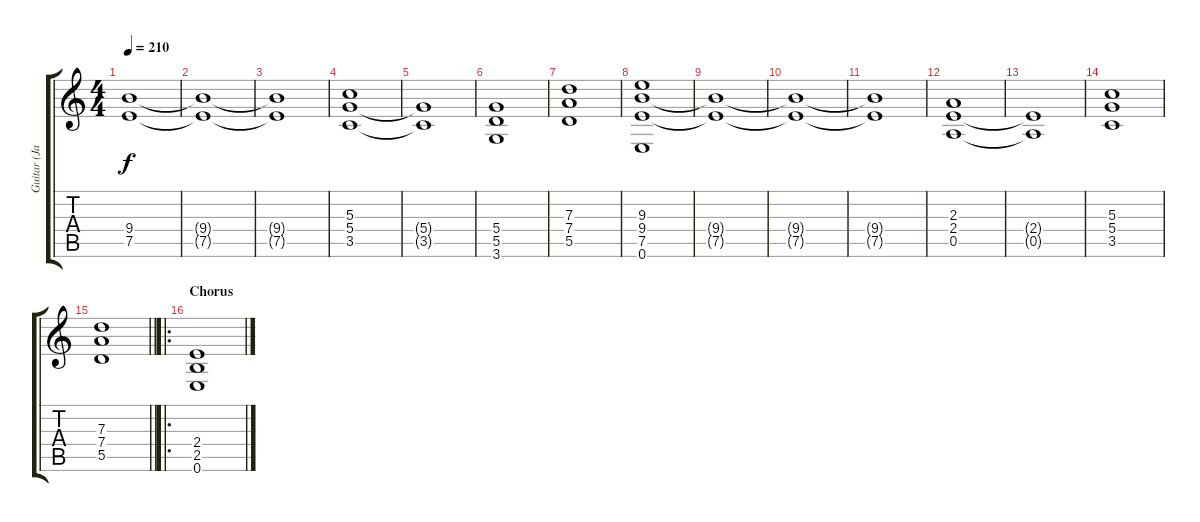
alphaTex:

\track ("Guitar (Janick Gers)" "Guitar (Ja") {instrument electricguitarjazz}
\staff {score tabs}
\tuning (E4 B3 G3 D3 A2 E2) {hide}
\ts (4 4)
\tempo 210
\clef g2
\ks c
(9.4{t} 7.5{t}).1{dy f} |
(9.4{t} 7.5{t}).1 |
(9.4{t} 7.5{t}).1 |
(5.3 5.4 3.5).1 |
(5.4{t} 3.5{t}).1 |
(5.4 5.5 3.6).1 |
(7.3 7.4 5.5).1 |
(9.3 9.4 7.5 0.6).1 |
(9.4{t} 7.5{t}).1 |
(9.4{t} 7.5{t}).1 |
(9.4{t} 7.5{t}).1 |
(2.3 2.4 0.5).1 |
(2.4{t} 0.5{t}).1 |
(5.3 5.4 3.5).1 |
\barLineRight lightlight
(7.3 7.4 5.5).1 |
\ro
\section ("" "Chorus")
(2.4 2.5 0.6).1
